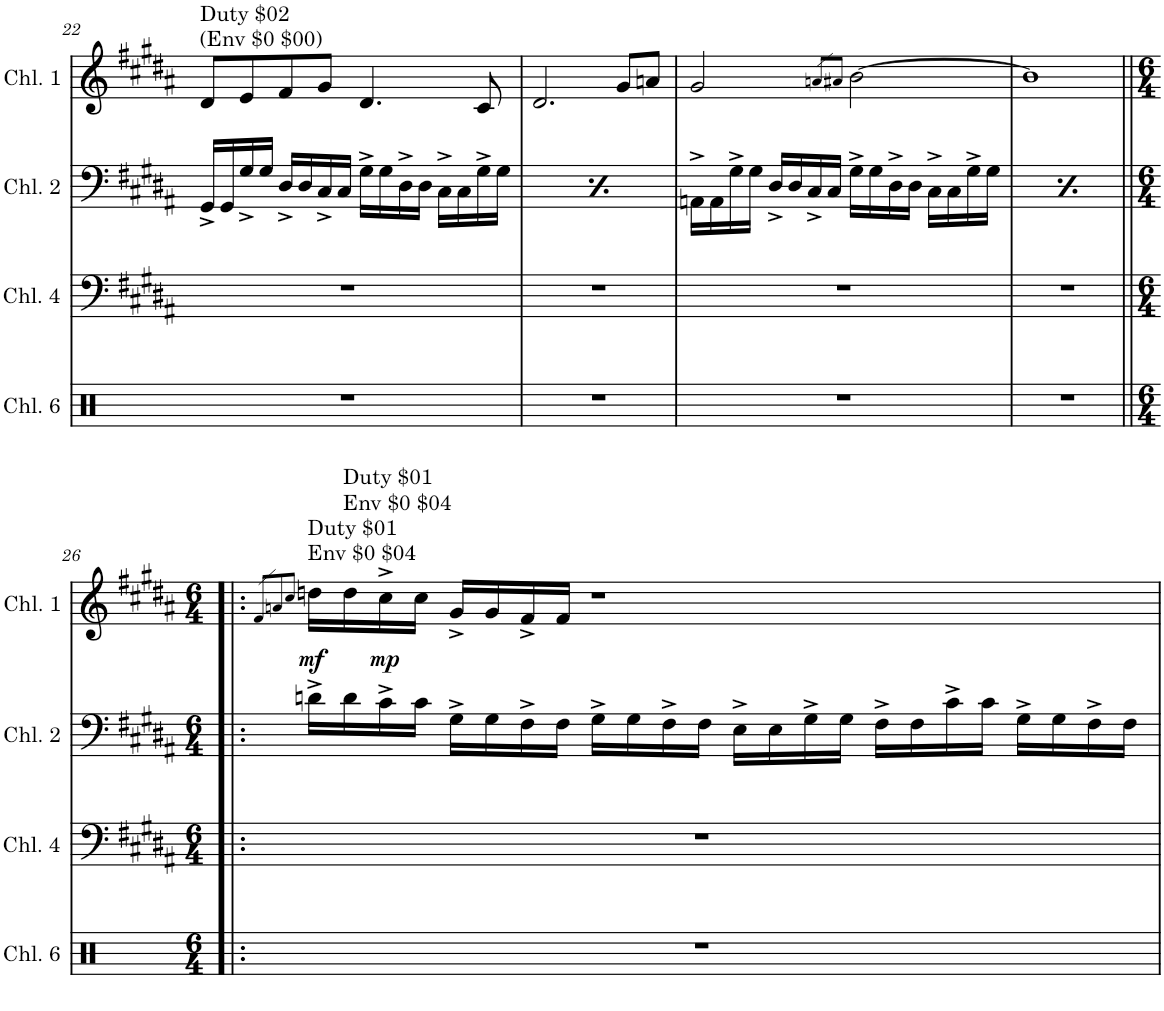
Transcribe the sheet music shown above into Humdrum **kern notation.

**kern	**kern	**kern	**kern	**dynam
*part4	*part3	*part2	*part1	*part1
*staff4	*staff3	*staff2	*staff1	*staff1
*I"Channel 6	*I"Channel 4	*I"Channel 0	*I"Channel 1	*
*I'Chl. 6	*I'Chl. 4	*I'Chl. 2	*I'Chl. 1	*
!!LO:PB:g=z
*clefX	*clefF4	*clefF4	*clefG2	*
*k[]	*k[f#c#g#d#a#]	*k[f#c#g#d#a#]	*k[f#c#g#d#a#]	*
*M4/4	*M4/4	*M4/4	*M4/4	*
*met(c)	*met(c)	*met(c)	*met(c)	*
=22	=22	=22	=22	=22
!	!	!	!LO:TX:a:t=Duty $02	!
!	!	!	!LO:TX:a:t=(Env $0 $00)	!
1r	1r	16GG#^/LL	8d#/L	.
.	.	16GG#/	.	.
.	.	16G#^/	8e/	.
.	.	16G#/JJ	.	.
.	.	16D#^/LL	8f#/	.
.	.	16D#/	.	.
.	.	16C#^/	8g#/J	.
.	.	16C#/JJ	.	.
.	.	16G#^\LL	4.d#/	.
.	.	16G#\	.	.
.	.	16D#^\	.	.
.	.	16D#\JJ	.	.
.	.	16C#^\LL	.	.
.	.	16C#\	.	.
.	.	16G#^\	8c#/	.
.	.	16G#\JJ	.	.
=23	=23	=23	=23	=23
1r	1r	16GG#^/LL	2.d#/	.
.	.	16GG#/	.	.
.	.	16G#^/	.	.
.	.	16G#/JJ	.	.
.	.	16D#^/LL	.	.
.	.	16D#/	.	.
.	.	16C#^/	.	.
.	.	16C#/JJ	.	.
.	.	16G#^\LL	.	.
.	.	16G#\	.	.
.	.	16D#^\	.	.
.	.	16D#\JJ	.	.
.	.	16C#^\LL	8g#/L	.
.	.	16C#\	.	.
.	.	16G#^\	8an/J	.
.	.	16G#\JJ	.	.
=24	=24	=24	=24	=24
1r	1r	16AAn^\LL	2g#/	.
.	.	16AA\	.	.
.	.	16G#^\	.	.
.	.	16G#\JJ	.	.
.	.	16D#^/LL	.	.
.	.	16D#/	.	.
.	.	16C#^/	.	.
.	.	16C#/JJ	.	.
.	.	.	8qan/L	.
.	.	.	8qa#X/J	.
.	.	16G#^\LL	[2b\	.
.	.	16G#\	.	.
.	.	16D#^\	.	.
.	.	16D#\JJ	.	.
.	.	16C#^\LL	.	.
.	.	16C#\	.	.
.	.	16G#^\	.	.
.	.	16G#\JJ	.	.
=25	=25	=25	=25	=25
1r	1r	16AAn^\LL	1b]	.
.	.	16AA\	.	.
.	.	16G#^\	.	.
.	.	16G#\JJ	.	.
.	.	16D#^/LL	.	.
.	.	16D#/	.	.
.	.	16C#^/	.	.
.	.	16C#/JJ	.	.
.	.	16G#^\LL	.	.
.	.	16G#\	.	.
.	.	16D#^\	.	.
.	.	16D#\JJ	.	.
.	.	16C#^\LL	.	.
.	.	16C#\	.	.
.	.	16G#^\	.	.
.	.	16G#\JJ	.	.
!!LO:LB:g=z
=26!|:	=26!|:	=26!|:	=26!|:	=26!|:
*M6/4	*M6/4	*M6/4	*M6/4	*
.	.	.	8qf#/L	.
.	.	.	8qan/	.
.	.	.	8qcc#/J	.
!	!	!	!LO:TX:a:t=Duty $01	!
!	!	!	!LO:TX:a:t=Env $0 $04	!
!	!	!	!	!LO:DY:b
1.r	1.r	16dn^\LL	16ddn\LL	mf
!	!	!	!LO:TX:a:t=Duty $01	!
!	!	!	!LO:TX:a:t=Env $0 $04	!
.	.	16d\	16dd\	.
!	!	!	!	!LO:DY:b
.	.	16c#^\	16cc#^\	mp
.	.	16c#\JJ	16cc#\JJ	.
.	.	16G#^\LL	16g#^/LL	.
.	.	16G#\	16g#/	.
.	.	16F#^\	16f#^/	.
.	.	16F#\JJ	16f#/JJ	.
.	.	16G#^\LL	1r	.
.	.	16G#\	.	.
.	.	16F#^\	.	.
.	.	16F#\JJ	.	.
.	.	16E^\LL	.	.
.	.	16E\	.	.
.	.	16G#^\	.	.
.	.	16G#\JJ	.	.
.	.	16F#^\LL	.	.
.	.	16F#\	.	.
.	.	16c#^\	.	.
.	.	16c#\JJ	.	.
.	.	16G#^\LL	.	.
.	.	16G#\	.	.
.	.	16F#^\	.	.
.	.	16F#\JJ	.	.
=	=	=	=	=
*-	*-	*-	*-	*-
